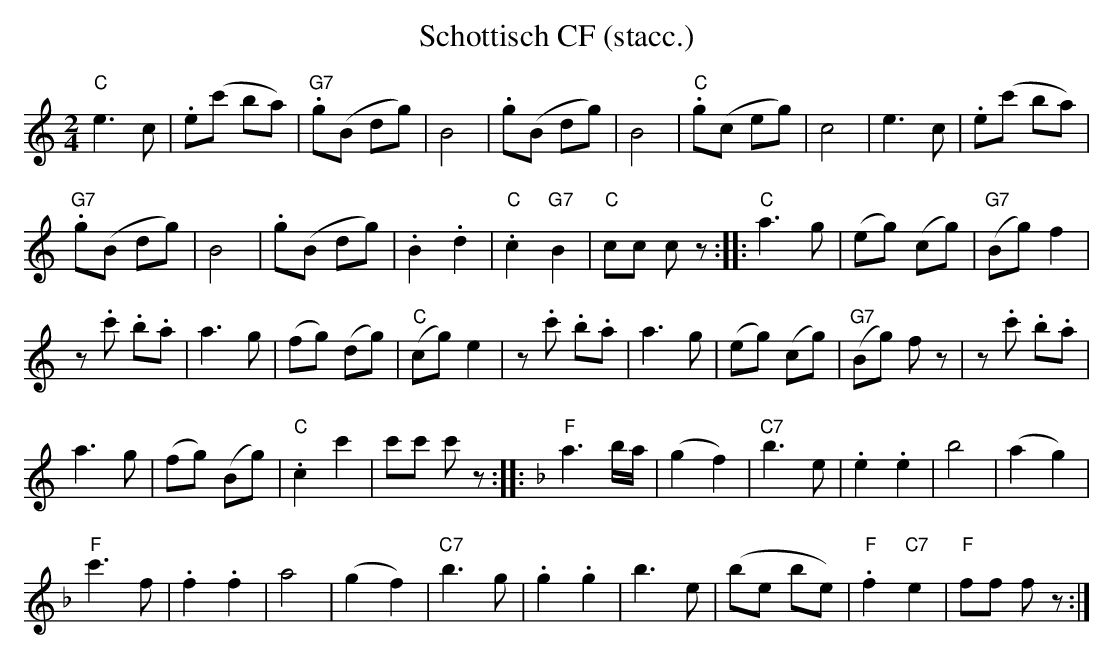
X:1
T: Schottisch CF (stacc.)
M:2/4
L:1/4
K:C
"C"e>c | .e/(c'/ b/a/) | "G7".g/(B/ d/g/) | B2 | .g/(B/ d/g/) | B2 |  "C".g/(c/ e/g/) | c2 | e>c | .e/(c'/ b/a/) |
"G7".g/(B/ d/g/) | B2 | .g/(B/ d/g/) | .B .d | "C".c "G7"B | "C"c/c/ c/ z/ :: "C"a>g | [L:1/8] (eg) (cg) | "G7"(Bg) f2 |
z .c' .b.a | a3 g | (fg) (dg) | "C"(cg) e2 | z .c' .b.a | a3 g | (eg) (cg) | "G7"(Bg) f z | z .c' .b.a |
a3 g | (fg) (Bg) | "C".c2 c'2 | c'c' c'z :: [K:F] [L:1/4] "F"a>b/a// | (gf) | "C7"b>e | .e .e | b2 | (ag) |
"F"c'>f | .f.f | a2 | (gf) | "C7"b>g | .g.g | b>e | (b/e/ b/e/) | "F".f "C7"e |  "F"f/f/ f/ z/ :|
